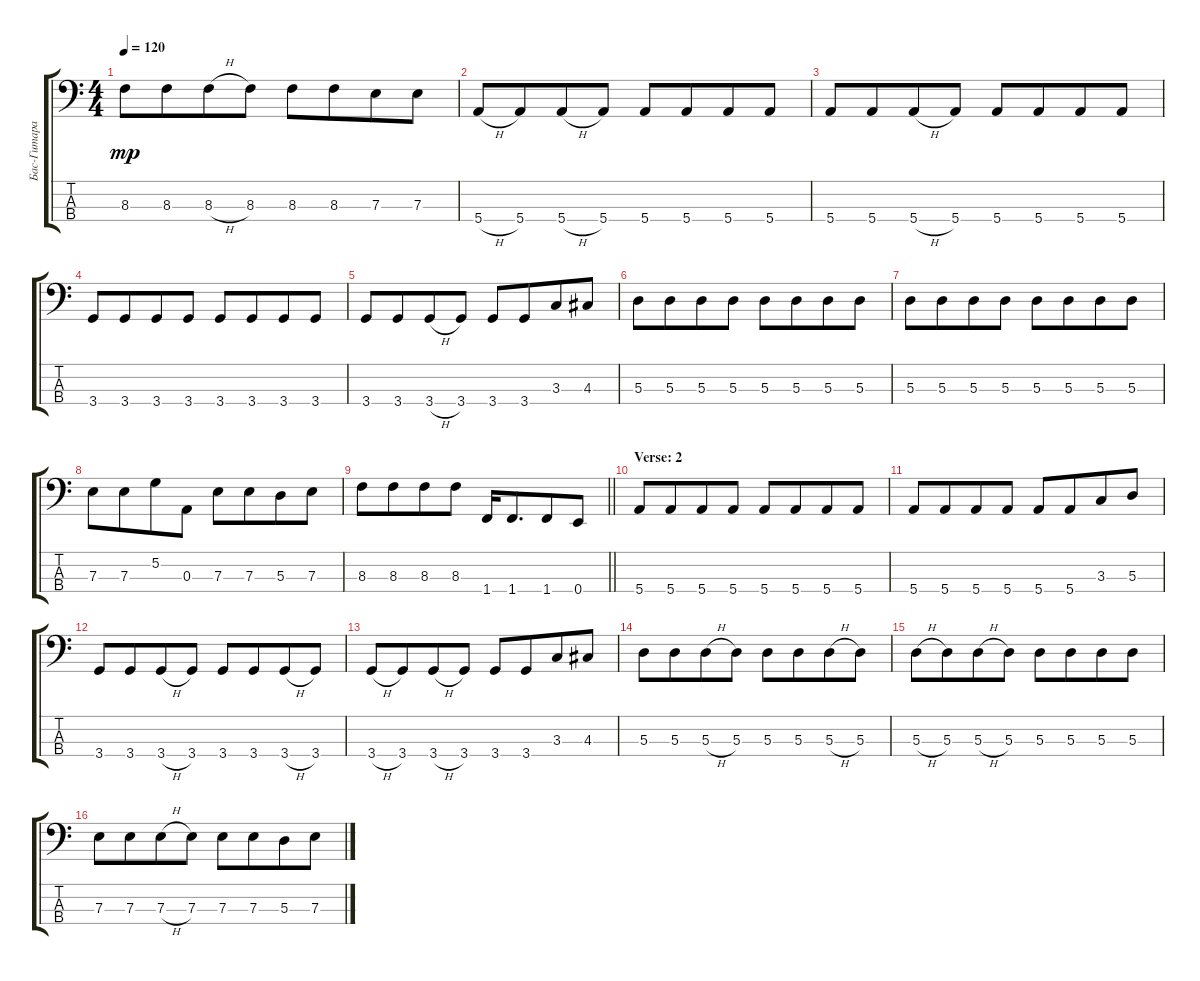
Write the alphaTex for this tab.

\track ("Бас-Гитара" "Бас-Гитара") {instrument electricbassfinger}
\staff {score tabs}
\tuning (G2 D2 A1 E1) {hide}
\ts (4 4)
\tempo 120
\clef f4
\ks c
8.3.8{dy mp} 8.3.8{beam merge} 8.3{h}.8 8.3.8 8.3.8 8.3.8{beam merge} 7.3.8 7.3.8 |
5.4{h}.8 5.4.8{beam merge} 5.4{h}.8 5.4.8 5.4.8 5.4.8{beam merge} 5.4.8 5.4.8 |
5.4.8 5.4.8{beam merge} 5.4{h}.8 5.4.8 5.4.8 5.4.8{beam merge} 5.4.8 5.4.8 |
3.4.8 3.4.8{beam merge} 3.4.8 3.4.8 3.4.8 3.4.8{beam merge} 3.4.8 3.4.8 |
3.4.8 3.4.8{beam merge} 3.4{h}.8 3.4.8 3.4.8 3.4.8{beam merge} 3.3.8 4.3.8 |
5.3.8 5.3.8{beam merge} 5.3.8 5.3.8 5.3.8 5.3.8{beam merge} 5.3.8 5.3.8 |
5.3.8 5.3.8{beam merge} 5.3.8 5.3.8 5.3.8 5.3.8{beam merge} 5.3.8 5.3.8 |
7.3.8 7.3.8{beam merge} 5.2.8 0.3.8 7.3.8 7.3.8{beam merge} 5.3.8 7.3.8 |
\barLineRight lightlight
8.3.8 8.3.8{beam merge} 8.3.8 8.3.8 1.4.16 1.4.8{d beam merge} 1.4.8 0.4.8 |
\section ("" "Verse: 2")
5.4.8 5.4.8{beam merge} 5.4.8 5.4.8 5.4.8 5.4.8{beam merge} 5.4.8 5.4.8 |
5.4.8 5.4.8{beam merge} 5.4.8 5.4.8 5.4.8 5.4.8{beam merge} 3.3.8 5.3.8 |
3.4.8 3.4.8{beam merge} 3.4{h}.8 3.4.8 3.4.8 3.4.8{beam merge} 3.4{h}.8 3.4.8 |
3.4{h}.8 3.4.8{beam merge} 3.4{h}.8 3.4.8 3.4.8 3.4.8{beam merge} 3.3.8 4.3.8 |
5.3.8 5.3.8{beam merge} 5.3{h}.8 5.3.8 5.3.8 5.3.8{beam merge} 5.3{h}.8 5.3.8 |
5.3{h}.8 5.3.8{beam merge} 5.3{h}.8 5.3.8 5.3.8 5.3.8{beam merge} 5.3.8 5.3.8 |
7.3.8 7.3.8{beam merge} 7.3{h}.8 7.3.8 7.3.8 7.3.8{beam merge} 5.3.8 7.3.8
